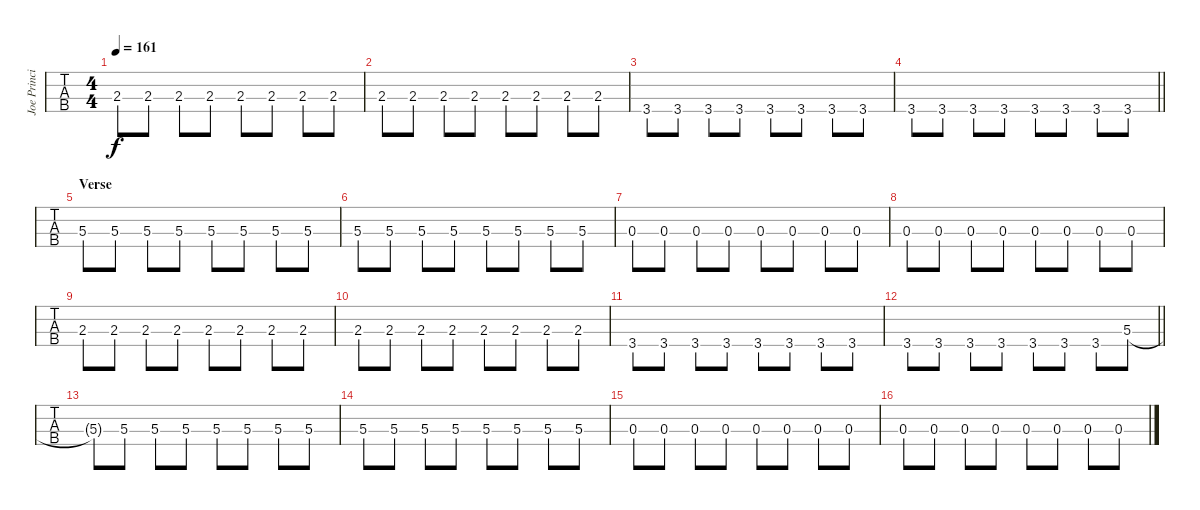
\track ("Joe Principe - Bass" "Joe Princi") {instrument electricbassfinger}
\staff {tabs}
\tuning (Gb2 Db2 Ab1 Eb1) {hide}
\ts (4 4)
\tempo 161
\clef f4
\ks db
2.3.8{dy f} 2.3.8 2.3.8 2.3.8 2.3.8 2.3.8 2.3.8 2.3.8 |
2.3.8 2.3.8 2.3.8 2.3.8 2.3.8 2.3.8 2.3.8 2.3.8 |
3.4.8 3.4.8 3.4.8 3.4.8 3.4.8 3.4.8 3.4.8 3.4.8 |
\barLineRight lightlight
3.4.8 3.4.8 3.4.8 3.4.8 3.4.8 3.4.8 3.4.8 3.4.8 |
\section ("" "Verse")
5.3.8 5.3.8 5.3.8 5.3.8 5.3.8 5.3.8 5.3.8 5.3.8 |
5.3.8 5.3.8 5.3.8 5.3.8 5.3.8 5.3.8 5.3.8 5.3.8 |
0.3.8 0.3.8 0.3.8 0.3.8 0.3.8 0.3.8 0.3.8 0.3.8 |
0.3.8 0.3.8 0.3.8 0.3.8 0.3.8 0.3.8 0.3.8 0.3.8 |
2.3.8 2.3.8 2.3.8 2.3.8 2.3.8 2.3.8 2.3.8 2.3.8 |
2.3.8 2.3.8 2.3.8 2.3.8 2.3.8 2.3.8 2.3.8 2.3.8 |
3.4.8 3.4.8 3.4.8 3.4.8 3.4.8 3.4.8 3.4.8 3.4.8 |
\barLineRight lightlight
3.4.8 3.4.8 3.4.8 3.4.8 3.4.8 3.4.8 3.4.8 5.3.8 |
5.3{t}.8 5.3.8 5.3.8 5.3.8 5.3.8 5.3.8 5.3.8 5.3.8 |
5.3.8 5.3.8 5.3.8 5.3.8 5.3.8 5.3.8 5.3.8 5.3.8 |
0.3.8 0.3.8 0.3.8 0.3.8 0.3.8 0.3.8 0.3.8 0.3.8 |
0.3.8 0.3.8 0.3.8 0.3.8 0.3.8 0.3.8 0.3.8 0.3.8
